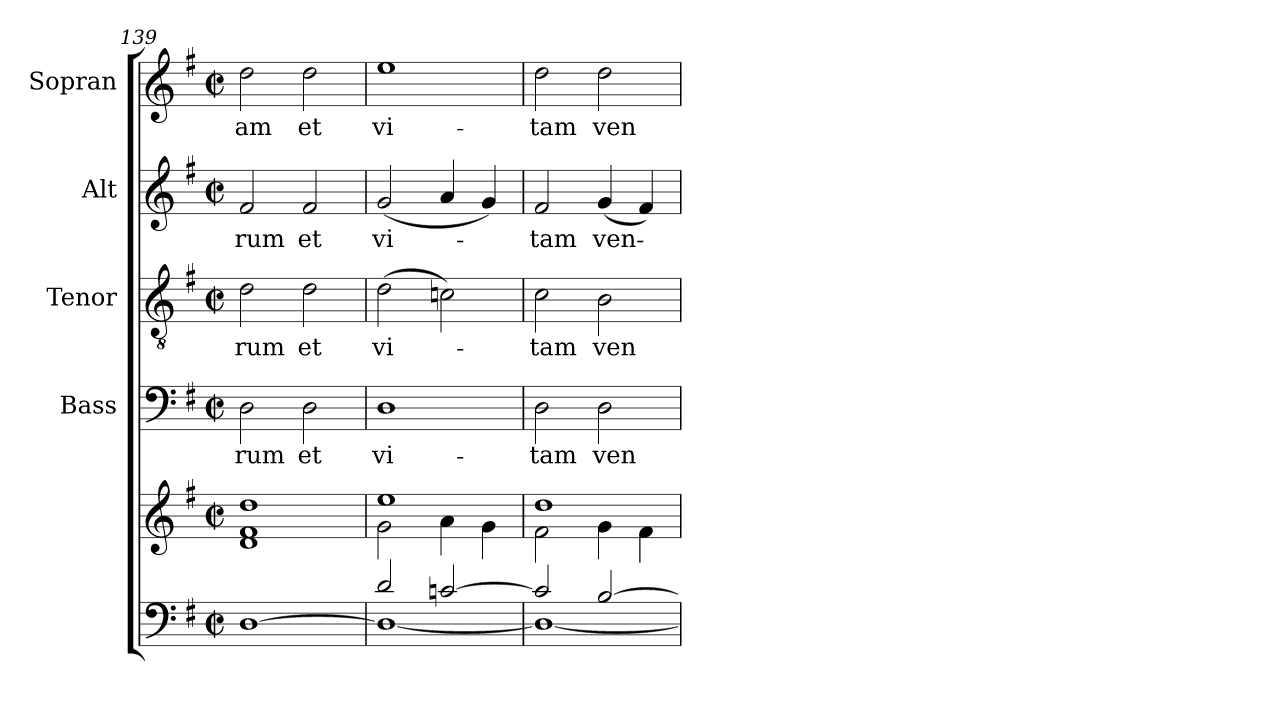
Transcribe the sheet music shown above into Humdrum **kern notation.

**kern	**kern	**kern	**text	**kern	**text	**kern	**text	**kern	**text
*part5	*part5	*part4	*part4	*part3	*part3	*part2	*part2	*part1	*part1
*staff6	*staff5	*staff4	*staff4	*staff3	*staff3	*staff2	*staff2	*staff1	*staff1
*	*	*I"Bass	*	*I"Tenor	*	*I"Alt	*	*I"Sopran	*
*	*	*I'B	*	*I'T	*	*I'A	*	*I'S	*
!!LO:PB:g=z
*clefF4	*clefG2	*clefF4	*	*clefGv2	*	*clefG2	*	*clefG2	*
*k[f#]	*k[f#]	*k[f#]	*	*k[f#]	*	*k[f#]	*	*k[f#]	*
*G:	*G:	*G:	*	*G:	*	*G:	*	*G:	*
*M2/2	*M2/2	*M2/2	*	*M2/2	*	*M2/2	*	*M2/2	*
*met(c|)	*met(c|)	*met(c|)	*	*met(c|)	*	*met(c|)	*	*met(c|)	*
=139	=139	=139	=139	=139	=139	=139	=139	=139	=139
*	*^	*	*	*	*	*	*	*	*
!	!	!	!	!LO:LY:b	!	!LO:LY:b	!	!LO:LY:b	!	!LO:LY:b
[1D	1dd	1d 1f#	2D\	-rum	2d\	-rum	2f#/	-rum	2dd\	-am
!	!	!	!	!LO:LY:b	!	!LO:LY:b	!	!LO:LY:b	!	!LO:LY:b
.	.	.	2D\	et	2d\	et	2f#/	et	2dd\	et
=140	=140	=140	=140	=140	=140	=140	=140	=140	=140	=140
*^	*	*	*	*	*	*	*	*	*	*
!	!	!	!	!	!LO:LY:b	!	!LO:LY:b	!	!LO:LY:b	!	!LO:LY:b
2d/	1D_	1ee	2g\	1D	vi-	(>2d\	vi-	(<2g/	vi-	1ee	vi-
[>2cn/	.	.	4a\	.	.	2cn\)	.	4a/	.	.	.
.	.	.	4g\	.	.	.	.	4g/)	.	.	.
=141	=141	=141	=141	=141	=141	=141	=141	=141	=141	=141	=141
!	!	!	!	!	!LO:LY:b	!	!LO:LY:b	!	!LO:LY:b	!	!LO:LY:b
2c/]	1D_	1dd	2f#\	2D\	-tam	2c\	-tam	2f#/	-tam	2dd\	-tam
!	!	!	!	!	!LO:LY:b	!	!LO:LY:b	!	!LO:LY:b	!	!LO:LY:b
[>2B/	.	.	4g\	2D\	ven-	2B\	ven-	(<4g/	ven-	2dd\	ven-
.	.	.	4f#\	.	.	.	.	4f#/)	.	.	.
*v	*v	*	*	*	*	*	*	*	*	*	*
*	*v	*v	*	*	*	*	*	*	*	*
=	=	=	=	=	=	=	=	=	=
*-	*-	*-	*-	*-	*-	*-	*-	*-	*-
